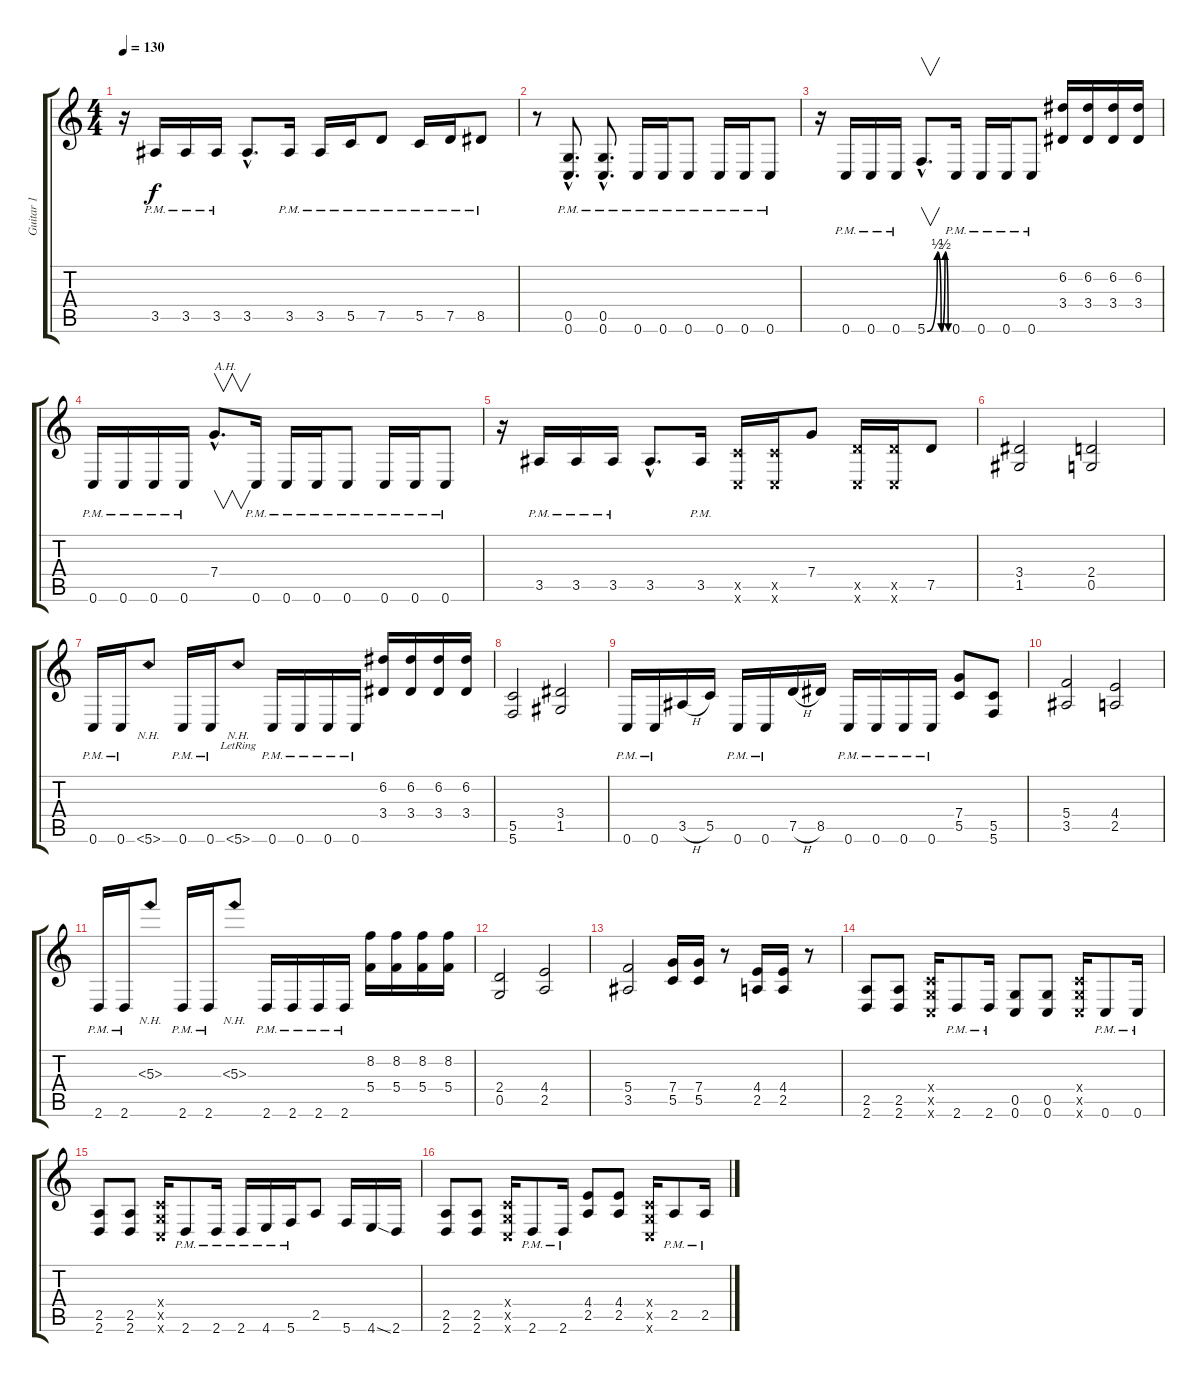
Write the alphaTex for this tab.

\track ("Guitar 1" "Guitar 1") {instrument distortionguitar}
\staff {score tabs}
\tuning (D4 A3 F3 C3 G2 C2) {hide}
\ts (4 4)
\tempo 130
\clef g2
\ks c
r.16{dy f} 3.5{pm}.16 3.5{pm}.16 3.5{pm}.16 3.5{hac}.8{d} 3.5{pm}.16 3.5{pm}.16 5.5{pm}.16 7.5{pm}.8 5.5{pm}.16 7.5{pm}.16 8.5{pm}.8 |
r.8 (0.5{hac pm} 0.6{hac pm}).8{d} (0.5{hac pm} 0.6{hac pm}).8{d} 0.6{pm}.16 0.6{pm}.16 0.6{pm}.8 0.6{pm}.16 0.6{pm}.16 0.6{pm}.8 |
r.16 0.6{pm}.16 0.6{pm}.16 0.6{pm}.16 5.6{be (custom 0 0 29 2 40 0 51 2 60 0) hac}.8{v d} 0.6{pm}.16 0.6{pm}.16 0.6{pm}.16 0.6{pm}.8 (6.2 3.4).16 (6.2 3.4).16 (6.2 3.4).16 (6.2 3.4).16 |
0.6{pm}.16 0.6{pm}.16 0.6{pm}.16 0.6{pm}.16 7.4{hac}.8{v d txt "A.H." instrument guitarharmonics} 0.6{pm}.16{instrument distortionguitar} 0.6{pm}.16 0.6{pm}.16 0.6{pm}.8 0.6{pm}.16 0.6{pm}.16 0.6{pm}.8 |
r.16 3.5{pm}.16 3.5{pm}.16 3.5{pm}.16 3.5{hac}.8{d} 3.5{pm}.16 (5.5{x} 0.6{x}).16 (5.5{x} 0.6{x}).16 7.4.8 (7.5{x} 0.6{x}).16 (7.5{x} 0.6{x}).16 7.5.8 |
(3.4 1.5).2 (2.4 0.5).2 |
0.6{pm}.16 0.6{pm}.16 5.6{nh}.8 0.6{pm}.16 0.6{pm}.16 5.6{nh lr}.8 0.6{pm}.16 0.6{pm}.16 0.6{pm}.16 0.6{pm}.16 (6.2 3.4).16 (6.2 3.4).16 (6.2 3.4).16 (6.2 3.4).16 |
(5.5 5.6).2 (3.4 1.5).2 |
0.6{pm}.16 0.6{pm}.16 3.5{h}.16 5.5.16 0.6{pm}.16 0.6{pm}.16 7.5{h}.16 8.5.16 0.6{pm}.16 0.6{pm}.16 0.6{pm}.16 0.6{pm}.16 (7.4 5.5).8 (5.5 5.6).8 |
(5.4 3.5).2 (4.4 2.5).2 |
2.6{pm}.16 2.6{pm}.16 5.3{nh}.8 2.6{pm}.16 2.6{pm}.16 5.3{nh}.8 2.6{pm}.16 2.6{pm}.16 2.6{pm}.16 2.6{pm}.16 (8.2 5.4).16 (8.2 5.4).16 (8.2 5.4).16 (8.2 5.4).16 |
(2.4 0.5).2 (4.4 2.5).2 |
(5.4 3.5).2 (7.4 5.5).16 (7.4 5.5).16 r.8 (4.4 2.5).16 (4.4 2.5).16 r.8 |
(2.5 2.6).8 (2.5 2.6).8 (0.4{x} 0.5{x} 0.6{x}).16 2.6{pm}.8 2.6{pm}.16 (0.5 0.6).8 (0.5 0.6).8 (0.4{x} 0.5{x} 0.6{x}).16 0.6{pm}.8 0.6{pm}.16 |
(2.5 2.6).8 (2.5 2.6).8 (0.4{x} 0.5{x} 0.6{x}).16 2.6{pm}.8 2.6{pm}.16 2.6{pm}.16 4.6{pm}.16 5.6{pm}.16 2.5.8 5.6.16 4.6{ss}.16 2.6.16 |
(2.5 2.6).8 (2.5 2.6).8 (0.4{x} 0.5{x} 0.6{x}).16 2.6{pm}.8 2.6{pm}.16 (4.4 2.5).8 (4.4 2.5).8 (0.4{x} 0.5{x} 0.6{x}).16 2.5{pm}.8 2.5{pm}.16
